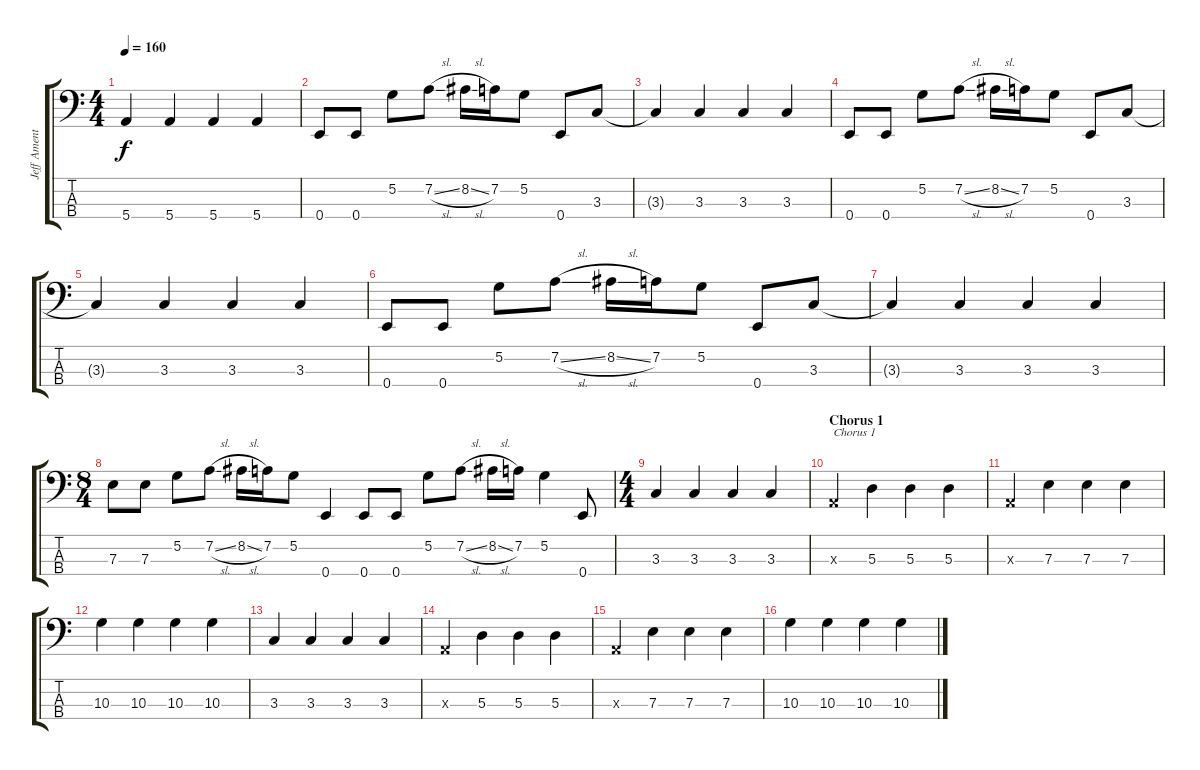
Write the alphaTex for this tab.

\track ("Jeff Ament" "Jeff Ament") {instrument fretlessbass}
\staff {score tabs}
\tuning (G2 D2 A1 E1) {hide}
\ts (4 4)
\tempo 160
\clef f4
\ks c
5.4.4{dy f} 5.4.4 5.4.4 5.4.4 |
0.4.8 0.4.8 5.2.8 7.2{sl}.8 8.2{sl}.16 7.2.16 5.2.8 0.4.8 3.3.8 |
3.3{t}.4 3.3.4 3.3.4 3.3.4 |
0.4.8 0.4.8 5.2.8 7.2{sl}.8 8.2{sl}.16 7.2.16 5.2.8 0.4.8 3.3.8 |
3.3{t}.4 3.3.4 3.3.4 3.3.4 |
0.4.8 0.4.8 5.2.8 7.2{sl}.8 8.2{sl}.16 7.2.16 5.2.8 0.4.8 3.3.8 |
3.3{t}.4 3.3.4 3.3.4 3.3.4 |
\ts (8 4)
7.3.8 7.3.8 5.2.8 7.2{sl}.8 8.2{sl}.16 7.2.16 5.2.8 0.4.4 0.4.8 0.4.8 5.2.8 7.2{sl}.8 8.2{sl}.16 7.2.16 5.2.4 0.4.8 |
\ts (4 4)
3.3.4 3.3.4 3.3.4 3.3.4 |
\section ("" "Chorus 1")
0.3{x}.4{txt "Chorus 1"} 5.3.4 5.3.4 5.3.4 |
0.3{x}.4 7.3.4 7.3.4 7.3.4 |
10.3.4 10.3.4 10.3.4 10.3.4 |
3.3.4 3.3.4 3.3.4 3.3.4 |
0.3{x}.4 5.3.4 5.3.4 5.3.4 |
0.3{x}.4 7.3.4 7.3.4 7.3.4 |
10.3.4 10.3.4 10.3.4 10.3.4
